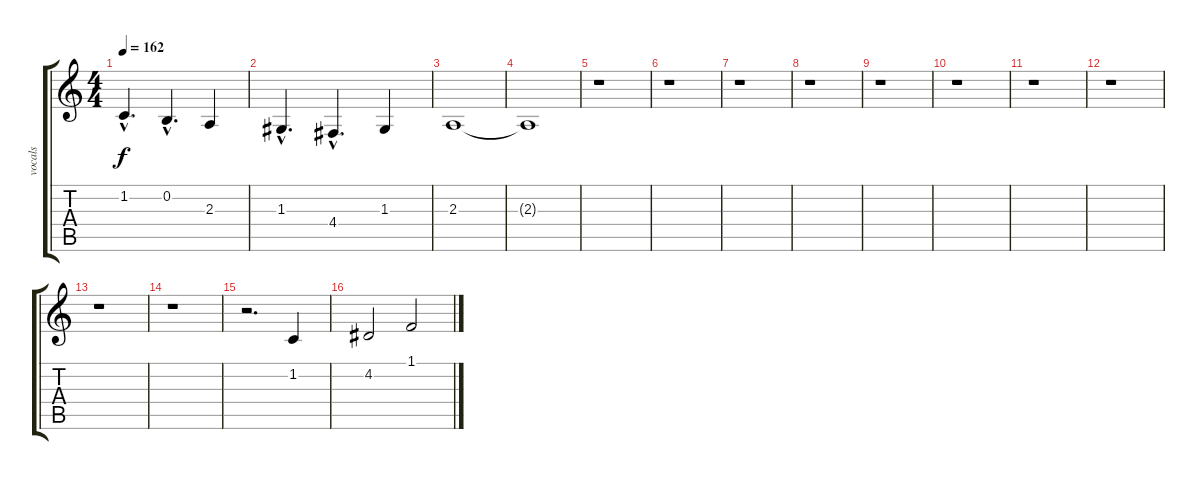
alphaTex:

\track ("vocals" "vocals") {instrument oboe}
\staff {score tabs}
\tuning (E4 B3 G3 D3 A2 E2) {hide}
\ts (4 4)
\tempo 162
\clef g2
\ks c
1.2{hac}.4{d dy f} 0.2{hac}.4{d} 2.3.4 |
1.3{hac}.4{d} 4.4{hac}.4{d} 1.3.4 |
2.3.1 |
2.3{t}.1 |
r.1 |
r.1 |
r.1 |
r.1 |
r.1 |
r.1 |
r.1 |
r.1 |
r.1 |
r.1 |
r.2{d} 1.2.4 |
4.2.2 1.1.2
